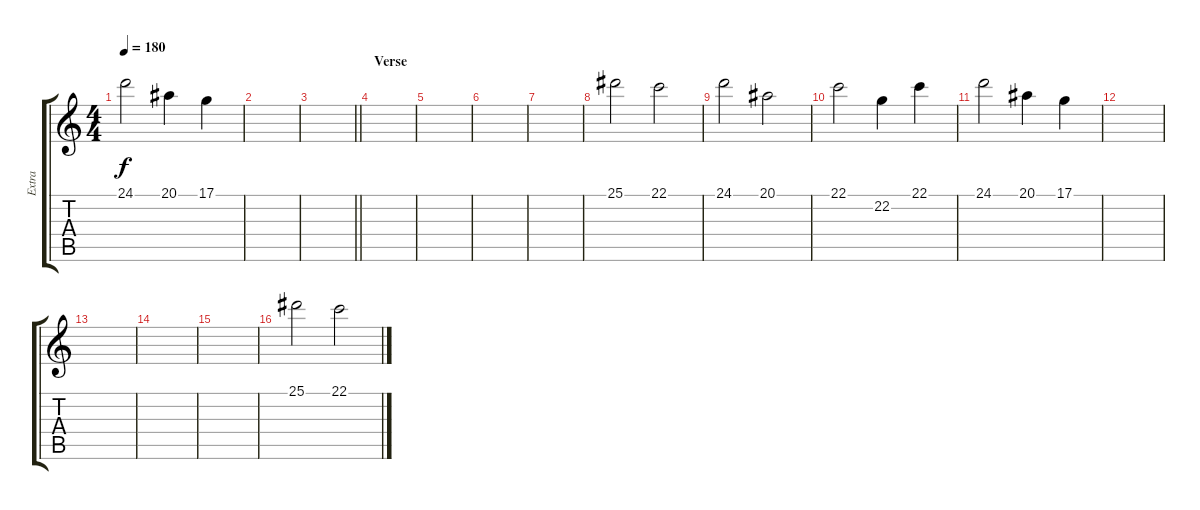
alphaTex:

\track ("Extra" "Extra") {instrument stringensemble1}
\staff {score tabs}
\tuning (D4 A3 F3 C3 G2 C2) {hide}
\ts (4 4)
\tempo 180
\clef g2
\ks c
24.1.2{dy f} 20.1.4 17.1.4 |
|
\barLineRight lightlight
|
\section ("" "Verse")
|
|
|
|
25.1.2 22.1.2 |
24.1.2 20.1.2 |
22.1.2 22.2.4 22.1.4 |
24.1.2 20.1.4 17.1.4 |
|
|
|
|
25.1.2 22.1.2
